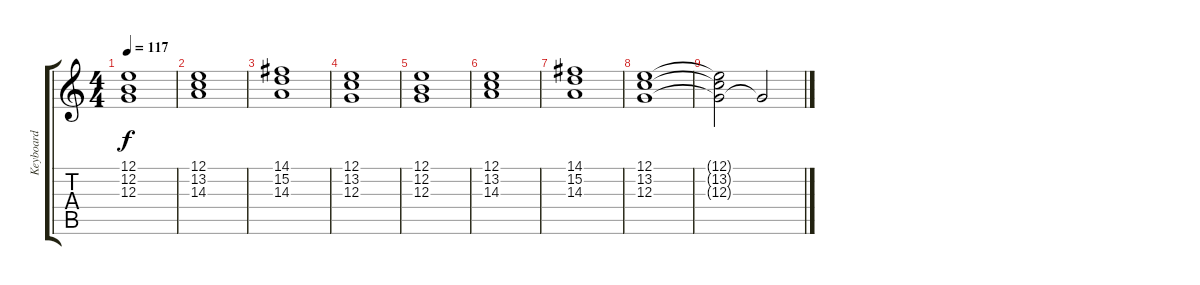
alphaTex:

\track ("Keyboard" "Keyboard") {instrument stringensemble1}
\staff {score tabs}
\tuning (E4 B3 G3 D3 A2 E2) {hide}
\ts (4 4)
\tempo 117
\clef g2
\ks c
(12.1 12.2 12.3).1{dy f} |
(12.1 13.2 14.3).1 |
(14.1 15.2 14.3).1 |
(12.1 13.2 12.3).1 |
(12.1 12.2 12.3).1 |
(12.1 13.2 14.3).1 |
(14.1 15.2 14.3).1 |
(12.1 13.2 12.3).1 |
(12.1{t} 13.2{t} 12.3{t}).2 12.3{t}.2
